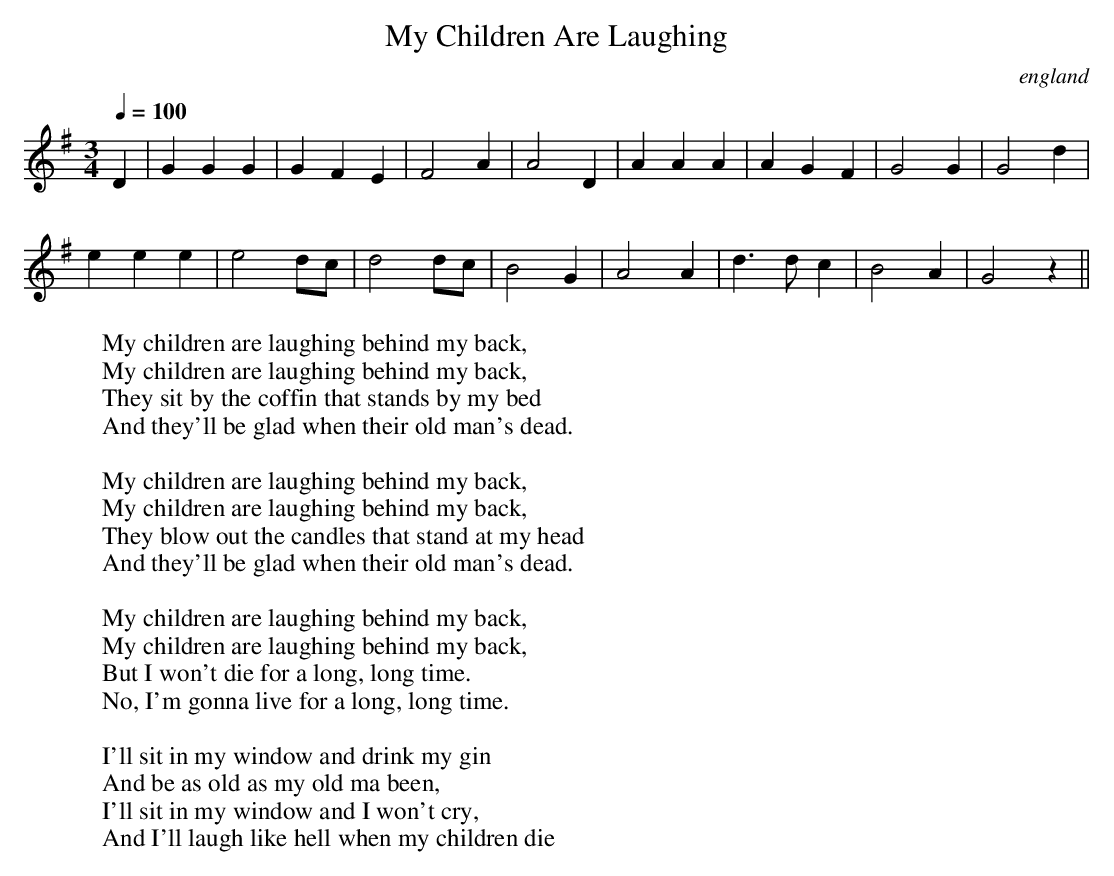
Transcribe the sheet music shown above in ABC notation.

X:1
T:My Children Are Laughing
O:england
M:3/4
L:1/8
Q:1/4=100
W:My children are laughing behind my back,
W:My children are laughing behind my back,
W:They sit by the coffin that stands by my bed
W:And they'll be glad when their old man's dead.
W:
W:My children are laughing behind my back,
W:My children are laughing behind my back,
W:They blow out the candles that stand at my head
W:And they'll be glad when their old man's dead.
W:
W:My children are laughing behind my back,
W:My children are laughing behind my back,
W:But I won't die for a long, long time.
W:No, I'm gonna live for a long, long time.
W:
W:I'll sit in my window and drink my gin
W:And be as old as my old ma been,
W:I'll sit in my window and I won't cry,
W:And I'll laugh like hell when my children die
K:G
D2|G2 G2 G2|G2 F2 E2|F4 A2|A4 D2|\
A2 A2 A2|A2 G2 F2|G4 G2|G4 d2|
e2 e2 e2 |e4 dc|d4 dc|B4 G2|\
A4 A2|d3d c2|B4 A2|G4 z2||
